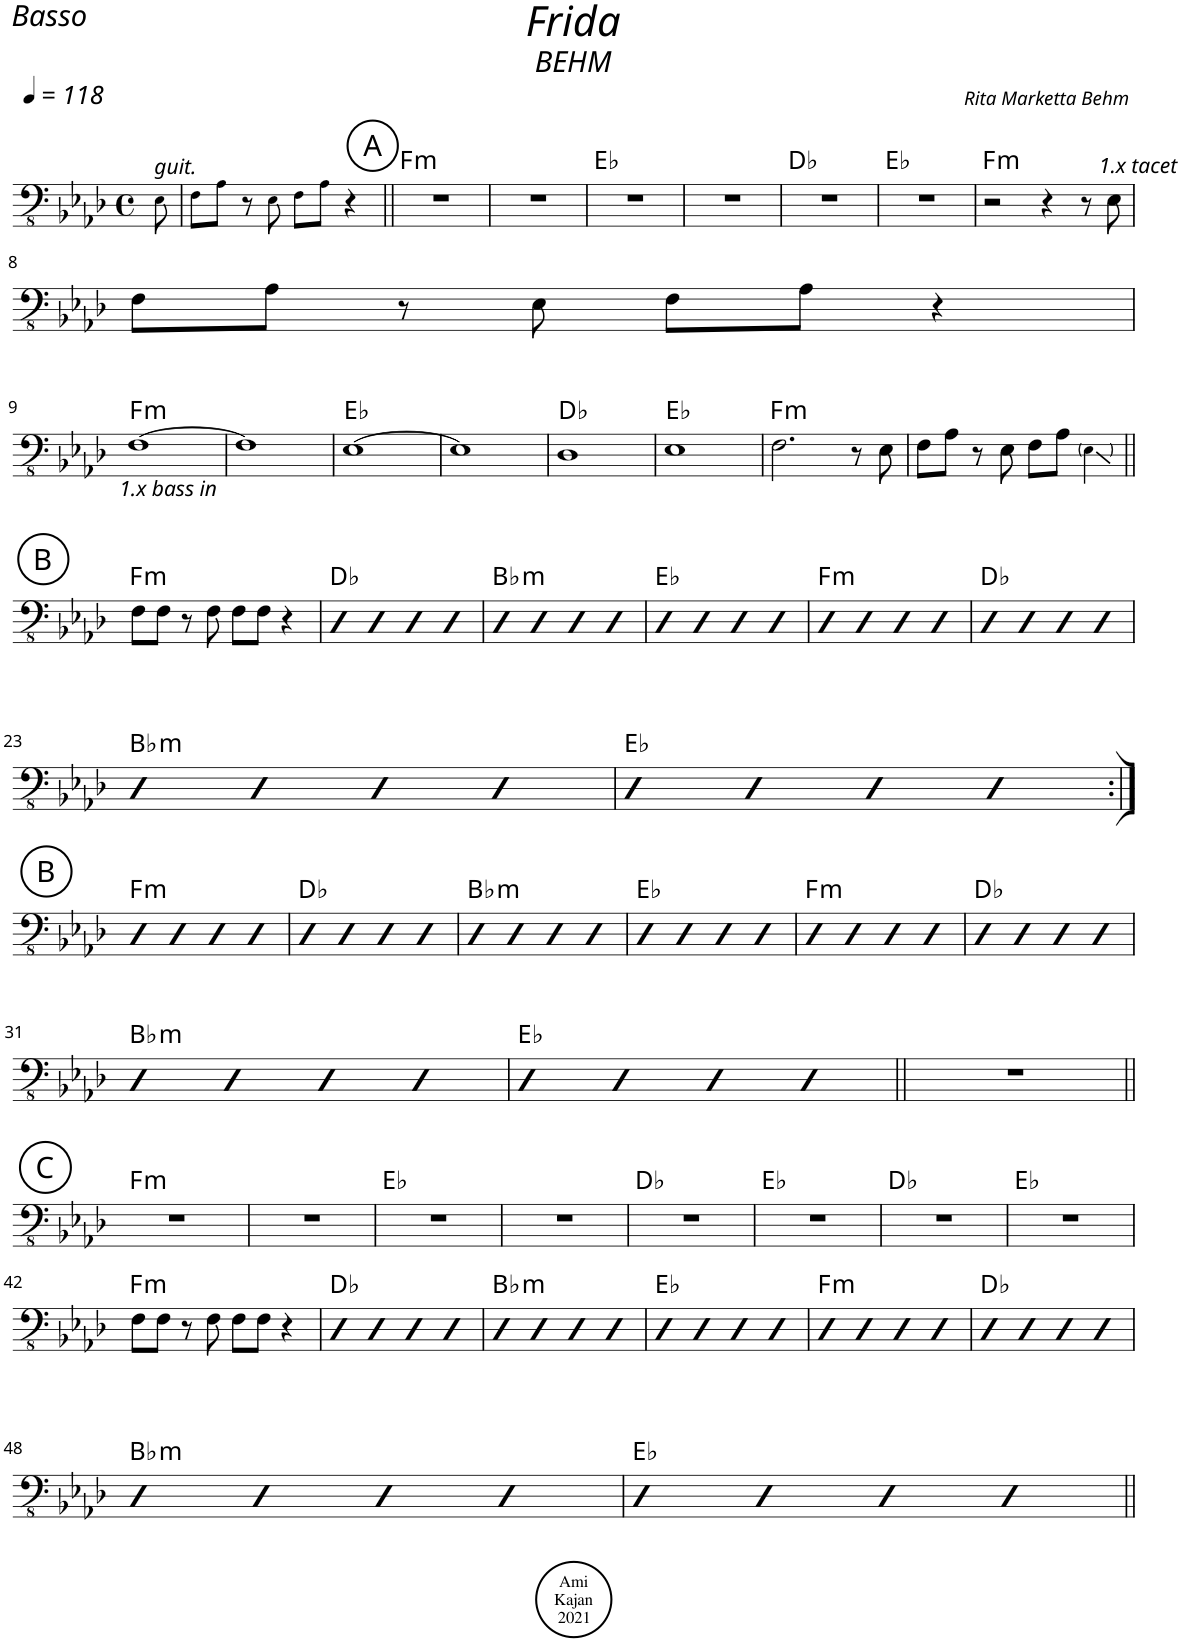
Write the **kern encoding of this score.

**kern	**harte
*part1	*part1
*staff1	*
*I"Acoustic Bass	*
*I'Bass	*
*clefFv4	*
*k[b-e-a-d-]	*
*M4/4	*
*met(c)	*
*MM118	*
=	=
!LO:TX:a:i:t=guit.	!
8EE-!\	.
=	=
8FF!\L	.
8AA-!\J	.
8r	.
8EE-!\	.
8FF!\L	.
8AA-!\J	.
4r	.
!!LO:REH:place=s1:a:cj:enc=circle:fs=14:t=A
=1||	=1||
!	!LO:H:kt=m
1r	F:min
=2	=2
1r	.
=3	=3
1r	Eb:maj
=4	=4
1r	.
=5	=5
1r	Db:maj
=6	=6
1r	Eb:maj
=7	=7
!	!LO:H:kt=m
2r	F:min
4r	.
8r	.
!LO:TX:a:i:t=1.x tacet	!
8EE-\	.
!!LO:LB:g=z
=8	=8
8FF\L	.
8AA-\J	.
8r	.
8EE-\	.
8FF\L	.
8AA-\J	.
4r	.
!!LO:LB:g=z
=9	=9
!LO:TX:b:i:t=1.x bass in	!LO:H:kt=m
[1FF	F:min
=10	=10
1FF]	.
=11	=11
[1EE-	Eb:maj
=12	=12
1EE-]	.
=13	=13
1DD-	Db:maj
=14	=14
1EE-	Eb:maj
=15	=15
!	!LO:H:kt=m
2.FF\	F:min
8r	.
8EE-\	.
=16	=16
8FF\L	.
8AA-\J	.
8r	.
8EE-\	.
8FF\L	.
8AA-\J	.
4EE-!\	.
!!LO:LB:g=z
!!LO:REH:place=s1:a:cj:enc=circle:fs=14:t=B
=17||	=17||
!	!LO:H:kt=m
8FF\L	F:min
8FF\J	.
8r	.
8FF\	.
8FF\L	.
8FF\J	.
4r	.
=18	=18
4DD-	Db:maj
4DD-	.
4DD-	.
4DD-	.
=19	=19
!	!LO:H:kt=m
4DD-	Bb:min
4DD-	.
4DD-	.
4DD-	.
=20	=20
4DD-	Eb:maj
4DD-	.
4DD-	.
4DD-	.
=21	=21
!	!LO:H:kt=m
4DD-	F:min
4DD-	.
4DD-	.
4DD-	.
=22	=22
4DD-	Db:maj
4DD-	.
4DD-	.
4DD-	.
!!LO:LB:g=z
=23	=23
!	!LO:H:kt=m
4DD-	Bb:min
4DD-	.
4DD-	.
4DD-	.
=24	=24
4DD-	Eb:maj
4DD-	.
4DD-	.
4DD-	.
!!LO:LB:g=z
!!LO:REH:place=s1:a:cj:enc=circle:fs=14:t=B
=25:|!	=25:|!
!	!LO:H:kt=m
4DD-	F:min
4DD-	.
4DD-	.
4DD-	.
=26	=26
4DD-	Db:maj
4DD-	.
4DD-	.
4DD-	.
=27	=27
!	!LO:H:kt=m
4DD-	Bb:min
4DD-	.
4DD-	.
4DD-	.
=28	=28
4DD-	Eb:maj
4DD-	.
4DD-	.
4DD-	.
=29	=29
!	!LO:H:kt=m
4DD-	F:min
4DD-	.
4DD-	.
4DD-	.
=30	=30
4DD-	Db:maj
4DD-	.
4DD-	.
4DD-	.
!!LO:LB:g=z
=31	=31
!	!LO:H:kt=m
4DD-	Bb:min
4DD-	.
4DD-	.
4DD-	.
=32	=32
4DD-	Eb:maj
4DD-	.
4DD-	.
4DD-	.
=33||	=33||
1r	.
!!LO:LB:g=z
!!LO:REH:place=s1:a:cj:enc=circle:fs=14:t=C
=34||	=34||
!	!LO:H:kt=m
1r	F:min
=35	=35
1r	.
=36	=36
1r	Eb:maj
=37	=37
1r	.
=38	=38
1r	Db:maj
=39	=39
1r	Eb:maj
=40	=40
1r	Db:maj
=41	=41
1r	Eb:maj
!!LO:LB:g=z
=42	=42
!	!LO:H:kt=m
8FF\L	F:min
8FF\J	.
8r	.
8FF\	.
8FF\L	.
8FF\J	.
4r	.
=43	=43
4DD-	Db:maj
4DD-	.
4DD-	.
4DD-	.
=44	=44
!	!LO:H:kt=m
4DD-	Bb:min
4DD-	.
4DD-	.
4DD-	.
=45	=45
4DD-	Eb:maj
4DD-	.
4DD-	.
4DD-	.
=46	=46
!	!LO:H:kt=m
4DD-	F:min
4DD-	.
4DD-	.
4DD-	.
=47	=47
4DD-	Db:maj
4DD-	.
4DD-	.
4DD-	.
!!LO:LB:g=z
=48	=48
!	!LO:H:kt=m
4DD-	Bb:min
4DD-	.
4DD-	.
4DD-	.
=49	=49
4DD-	Eb:maj
4DD-	.
4DD-	.
4DD-	.
=||	=||
*-	*-
